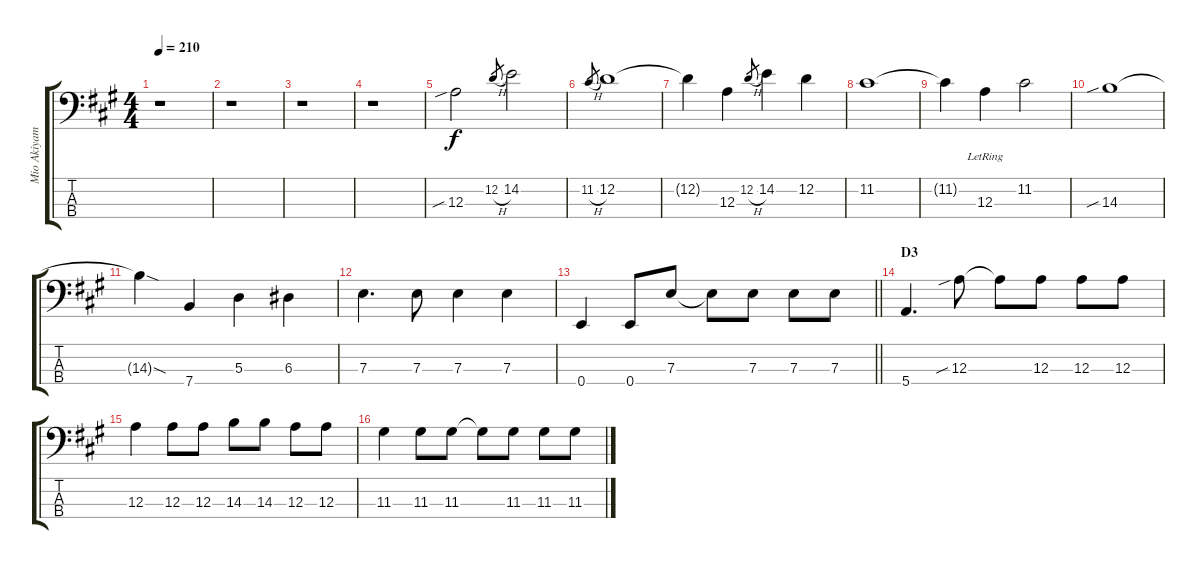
\track ("Mio Akiyama" "Mio Akiyam") {instrument electricbassfinger}
\staff {score tabs}
\tuning (G2 D2 A1 E1) {hide}
\ts (4 4)
\tempo 210
\clef f4
\ks a
r.1{dy f} |
r.1 |
r.1 |
r.1 |
12.3{sib}.2 12.2{h}.8{gr} 14.2.2 |
11.2{h}.8{gr} 12.2.1 |
12.2{t}.4 12.3.4 12.2{h}.8{gr} 14.2.4 12.2.4 |
11.2.1 |
11.2{t}.4 12.3{lr}.4 11.2.2 |
14.3{sib}.1 |
14.3{sod t}.4 7.4.4 5.3.4 6.3.4 |
7.3.4{d} 7.3.8 7.3.4 7.3.4 |
\barLineRight lightlight
0.4.4 0.4.8 7.3.8 7.3{t}.8 7.3.8 7.3.8 7.3.8 |
\section ("" "D3")
5.4.4{d} 12.3{sib}.8 12.3{t}.8 12.3.8 12.3.8 12.3.8 |
12.3.4 12.3.8 12.3.8 14.3.8 14.3.8 12.3.8 12.3.8 |
11.3.4 11.3.8 11.3.8 11.3{t}.8 11.3.8 11.3.8 11.3.8
